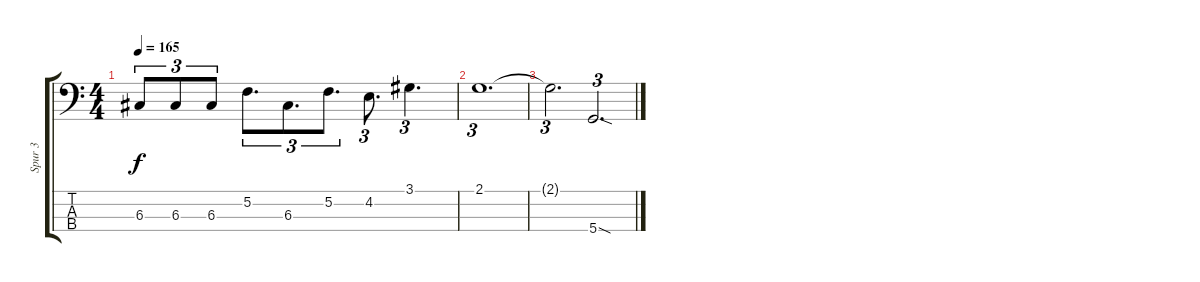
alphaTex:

\track ("Spur 3" "Spur 3") {instrument electricbasspick}
\staff {score tabs}
\tuning (F2 C2 G1 D1) {hide}
\ts (4 4)
\tempo 165
\clef f4
\ks c
6.3.8{tu (3 2) dy f} 6.3.8{tu (3 2)} 6.3.8{tu (3 2)} 5.2.8{d tu (3 2)} 6.3.8{d tu (3 2)} 5.2.8{d tu (3 2)} 4.2.8{d tu (3 2)} 3.1.4{d tu (3 2)} |
2.1.1{d tu (3 2)} |
2.1{t}.2{d tu (3 2)} 5.4{sod}.2{d tu (3 2)}
